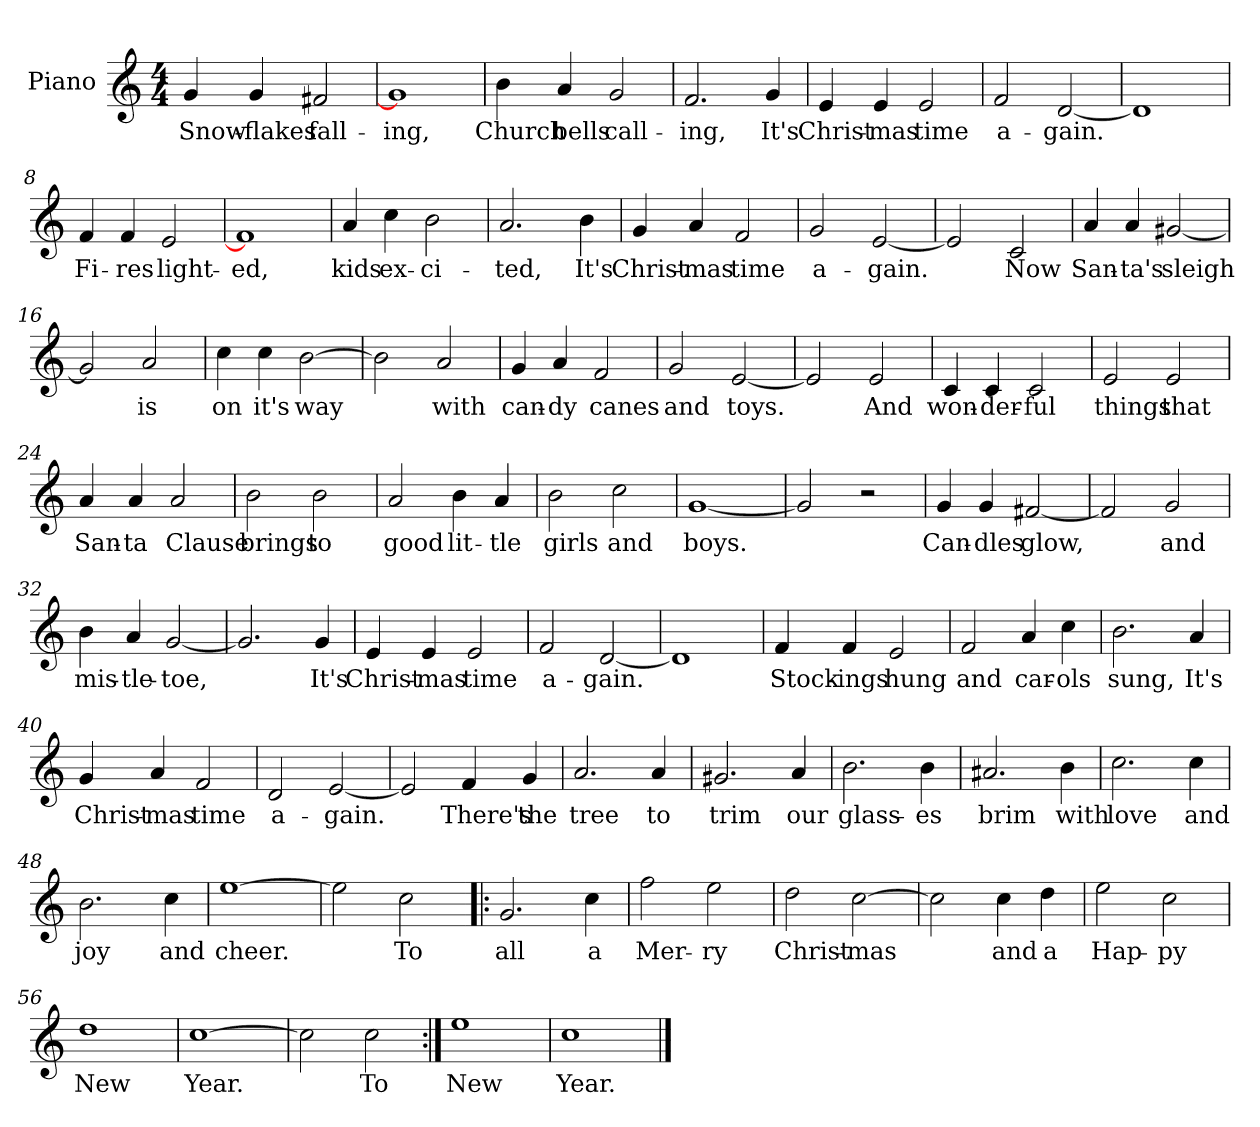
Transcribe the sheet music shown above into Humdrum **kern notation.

**kern	**text
*part1	*part1
*staff1	*staff1
*I"Piano	*
*I'Pno.	*
*clefG2	*
*k[]	*
*C:	*
*M4/4	*
=1	=1
4g/	Snow-
4g/	-flakes
2f#X/	fall-
=2	=2
1g]	-ing,
=3	=3
4b\	Church
4a/	bells
2g/	call-
=4	=4
2.f/	-ing,
4g/	It's
=5	=5
4e/	Christ-
4e/	-mas
2e/	time
=6	=6
2f/	a-
[2d/	-gain.
!!LO:LB:g=z
=7	=7
1d]	.
=8	=8
4f/	Fi-
4f/	-res
2e/	light-
=9	=9
1f]	-ed,
=10	=10
4a/	kids
4cc\	ex-
2b\	-ci-
=11	=11
2.a/	-ted,
4b\	It's
=12	=12
4g/	Christ-
4a/	-mas
2f/	time
=13	=13
2g/	a-
[2e/	-gain.
!!LO:LB:g=z
=14	=14
2e/]	.
2c/	Now
=15	=15
4a/	San-
4a/	-ta's
[2g#X/	sleigh
=16	=16
2g#/]	.
2a/	is
=17	=17
4cc\	on
4cc\	it's
[2b\	way
=18	=18
2b\]	.
2a/	with
=19	=19
4g/	can-
4a/	-dy
2f/	canes
!!LO:LB:g=z
=20	=20
2g/	and
[2e/	toys.
=21	=21
2e/]	.
2e/	And
=22	=22
4c/	won-
4c/	-der-
2c/	-ful
=23	=23
2e/	things
2e/	that
=24	=24
4a/	San-
4a/	-ta
2a/	Clause
=25	=25
2b\	brings
2b\	to
!!LO:LB:g=z
=26	=26
2a/	good
4b\	lit-
4a/	-tle
=27	=27
2b\	girls
2cc\	and
=28	=28
[1g	boys.
=29	=29
2g/]	.
2r	.
=30	=30
4g/	Can-
4g/	-dles
[2f#X/	glow,
=31	=31
2f#/]	.
2g/	and
=32	=32
4b\	mis-
4a/	-tle-
[2g/	-toe,
!!LO:LB:g=z
=33	=33
2.g/]	.
4g/	It's
=34	=34
4e/	Christ-
4e/	-mas
2e/	time
=35	=35
2f/	a-
[2d/	-gain.
=36	=36
1d]	.
=37	=37
4f/	Stock-
4f/	-ings
2e/	hung
=38	=38
2f/	and
4a/	car-
4cc\	-ols
!!LO:LB:g=z
=39	=39
2.b\	sung,
4a/	It's
=40	=40
4g/	Christ-
4a/	-mas
2f/	time
=41	=41
2d/	a-
[2e/	-gain.
=42	=42
2e/]	.
4f/	There's
4g/	the
=43	=43
2.a/	tree
4a/	to
=44	=44
2.g#X/	trim
4a/	our
!!LO:LB:g=z
=45	=45
2.b\	glass-
4b\	-es
=46	=46
2.a#X/	brim
4b\	with
=47	=47
2.cc\	love
4cc\	and
=48	=48
2.b\	joy
4cc\	and
=49	=49
[1ee	cheer.
=50	=50
2ee\]	.
2cc\	To
=51!|:	=51!|:
2.g/	all
4cc\	a
!!LO:LB:g=z
=52	=52
2ff\	Mer-
2ee\	-ry
=53	=53
2dd\	Christ-
[2cc\	-mas
=54	=54
2cc\]	.
4cc\	and
4dd\	a
=55	=55
2ee\	Hap-
2cc\	-py
=56	=56
1dd	New
=57	=57
[1cc	Year.
=58	=58
2cc\]	.
2cc\	To
=59:|!	=59:|!
1ee	New
=60	=60
1cc	Year.
==	==
*-	*-
